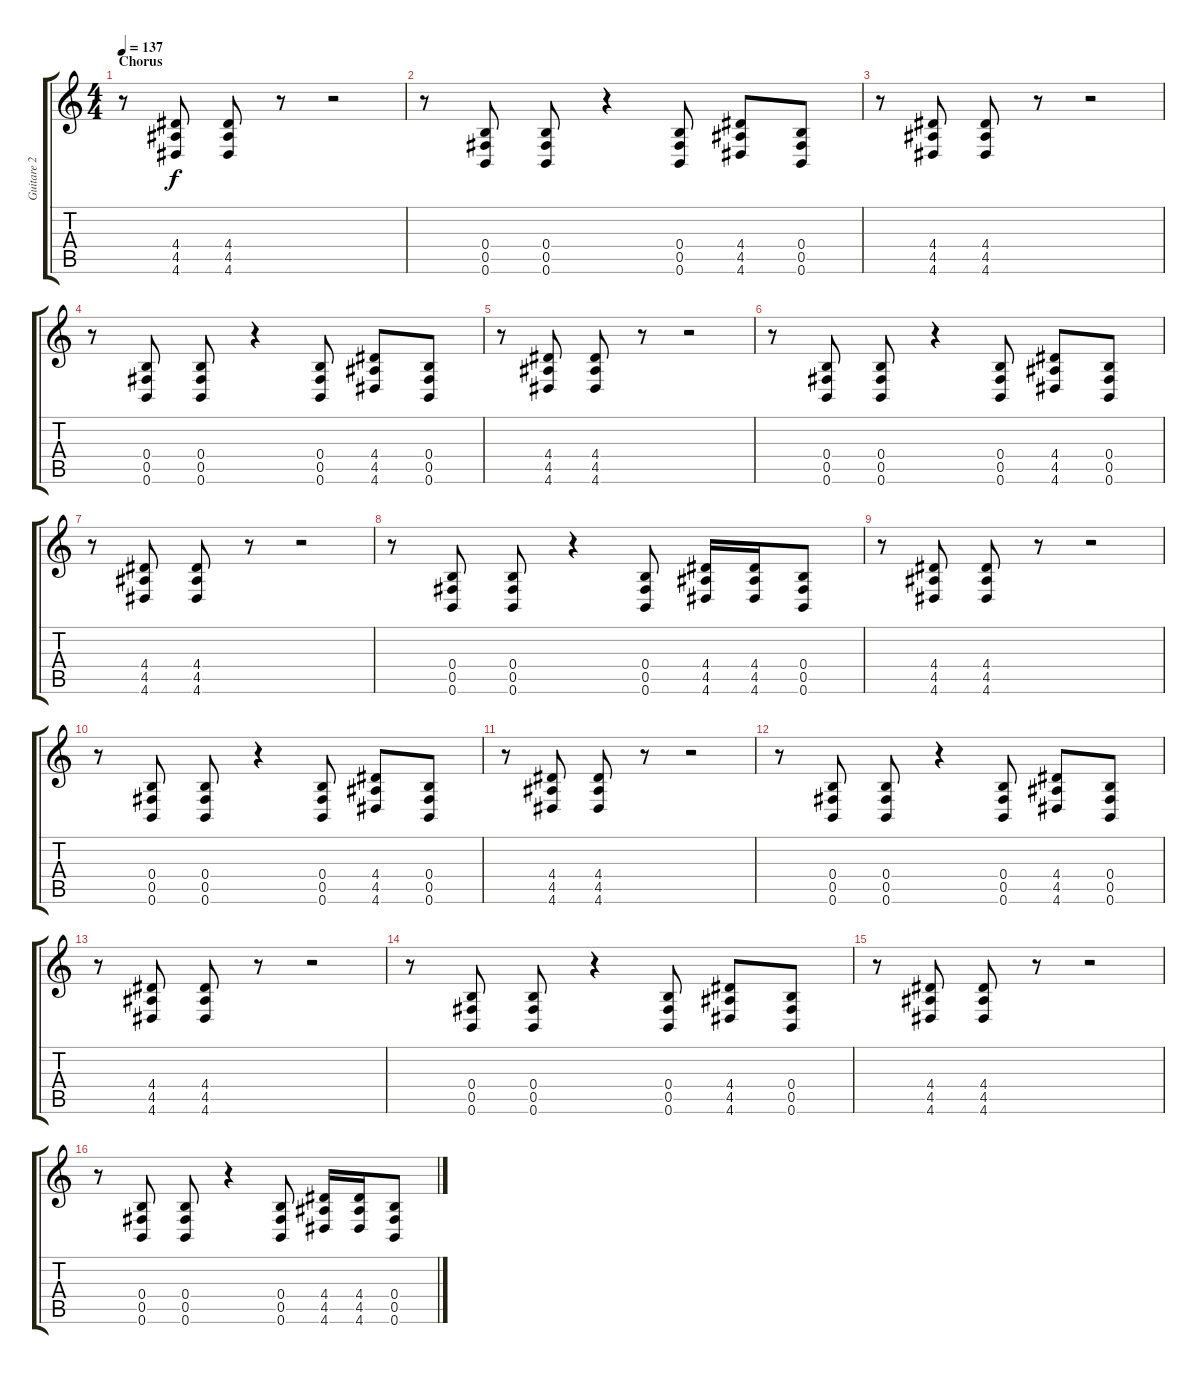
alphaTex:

\track ("Guitare 2" "Guitare 2") {instrument distortionguitar}
\staff {score tabs}
\tuning (Db4 Ab3 E3 B2 Gb2 B1) {hide}
\ts (4 4)
\section ("" "Chorus")
\tempo 137
\clef g2
\ks c
r.8{dy f} (4.4 4.5 4.6).8 (4.4 4.5 4.6).8 r.8 r.2 |
r.8 (0.4 0.5 0.6).8 (0.4 0.5 0.6).8 r.4 (0.4 0.5 0.6).8 (4.4 4.5 4.6).8 (0.4 0.5 0.6).8 |
r.8 (4.4 4.5 4.6).8 (4.4 4.5 4.6).8 r.8 r.2 |
r.8 (0.4 0.5 0.6).8 (0.4 0.5 0.6).8 r.4 (0.4 0.5 0.6).8 (4.4 4.5 4.6).8 (0.4 0.5 0.6).8 |
r.8 (4.4 4.5 4.6).8 (4.4 4.5 4.6).8 r.8 r.2 |
r.8 (0.4 0.5 0.6).8 (0.4 0.5 0.6).8 r.4 (0.4 0.5 0.6).8 (4.4 4.5 4.6).8 (0.4 0.5 0.6).8 |
r.8 (4.4 4.5 4.6).8 (4.4 4.5 4.6).8 r.8 r.2 |
r.8 (0.4 0.5 0.6).8 (0.4 0.5 0.6).8 r.4 (0.4 0.5 0.6).8 (4.4 4.5 4.6).16 (4.4 4.5 4.6).16 (0.4 0.5 0.6).8 |
r.8 (4.4 4.5 4.6).8 (4.4 4.5 4.6).8 r.8 r.2 |
r.8 (0.4 0.5 0.6).8 (0.4 0.5 0.6).8 r.4 (0.4 0.5 0.6).8 (4.4 4.5 4.6).8 (0.4 0.5 0.6).8 |
r.8 (4.4 4.5 4.6).8 (4.4 4.5 4.6).8 r.8 r.2 |
r.8 (0.4 0.5 0.6).8 (0.4 0.5 0.6).8 r.4 (0.4 0.5 0.6).8 (4.4 4.5 4.6).8 (0.4 0.5 0.6).8 |
r.8 (4.4 4.5 4.6).8 (4.4 4.5 4.6).8 r.8 r.2 |
r.8 (0.4 0.5 0.6).8 (0.4 0.5 0.6).8 r.4 (0.4 0.5 0.6).8 (4.4 4.5 4.6).8 (0.4 0.5 0.6).8 |
r.8 (4.4 4.5 4.6).8 (4.4 4.5 4.6).8 r.8 r.2 |
r.8 (0.4 0.5 0.6).8 (0.4 0.5 0.6).8 r.4 (0.4 0.5 0.6).8 (4.4 4.5 4.6).16 (4.4 4.5 4.6).16 (0.4 0.5 0.6).8
